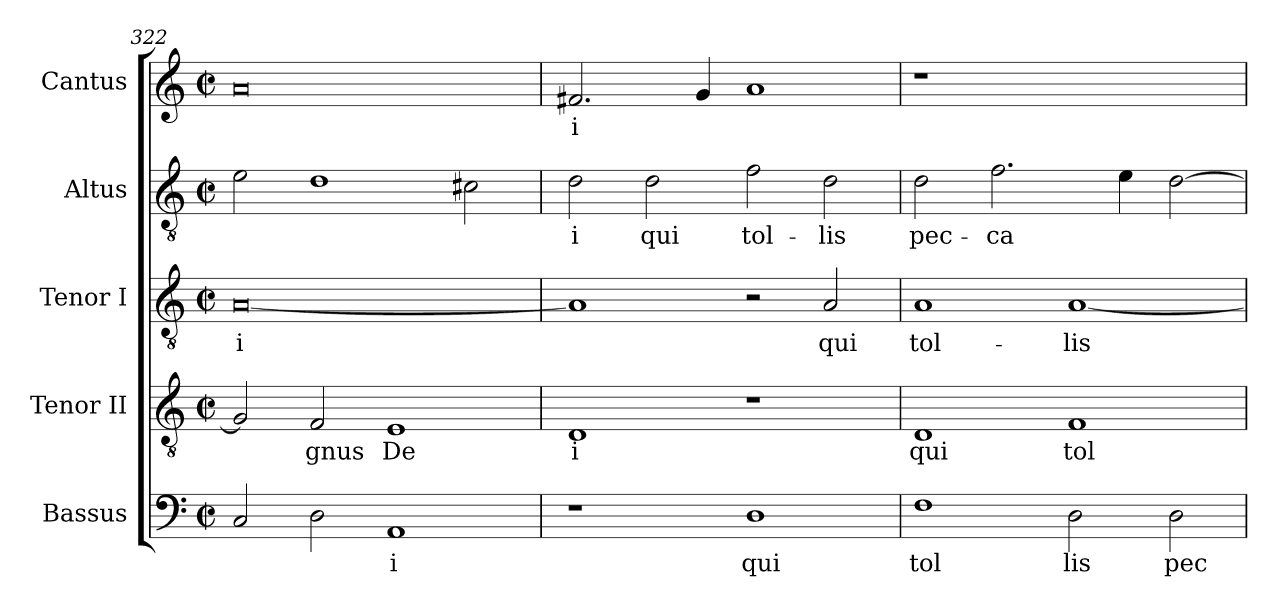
**kern	**text	**kern	**text	**kern	**text	**kern	**text	**kern	**text
*part5	*part5	*part4	*part4	*part3	*part3	*part2	*part2	*part1	*part1
*staff5	*staff5	*staff4	*staff4	*staff3	*staff3	*staff2	*staff2	*staff1	*staff1
*I"Bassus	*	*I"Tenor II	*	*I"Tenor I	*	*I"Altus	*	*I"Cantus	*
*I'B	*	*I'T II	*	*I'T I	*	*I'A	*	*I'C	*
*clefF4	*	*clefGv2	*	*clefGv2	*	*clefGv2	*	*clefG2	*
*k[]	*	*k[]	*	*k[]	*	*k[]	*	*k[]	*
*C:	*	*C:	*	*C:	*	*C:	*	*C:	*
*M2/2	*	*M2/2	*	*M2/2	*	*M2/2	*	*M2/2	*
*met(c|)	*	*met(c|)	*	*met(c|)	*	*met(c|)	*	*met(c|)	*
=322	=322	=322	=322	=322	=322	=322	=322	=322	=322
!	!LO:LY:b:cj	!	!LO:LY:b:cj	!	!LO:LY:b:cj	!	!LO:LY:b:cj	!	!LO:LY:b:cj
2C/	.	2G/]	.	[<0A	-i	2e\	--	0a	.
!	!LO:LY:b:cj	!	!LO:LY:b:cj	!	!	!	!LO:LY:b:cj	!	!
2D\	.	2F/	gnus	.	.	1d	--	.	.
!	!LO:LY:b:cj	!	!LO:LY:b:cj	!	!	!	!	!	!
1AA	i	1E	De	.	.	.	.	.	.
!	!	!	!	!	!	!	!LO:LY:b:cj	!	!
.	.	.	.	.	.	2c#\	--	.	.
=323	=323	=323	=323	=323	=323	=323	=323	=323	=323
!	!	!	!LO:LY:b:cj	!	!LO:LY:b:cj	!	!LO:LY:b:cj	!	!LO:LY:b:cj
1r	.	1D	i	1A]	.	2d\	-i	2.f#X/	i
!	!	!	!	!	!	!	!LO:LY:b:cj	!	!
.	.	.	.	.	.	2d\	qui	.	.
!	!	!	!	!	!	!	!	!	!LO:LY:b:cj
.	.	.	.	.	.	.	.	4g/	.
!	!LO:LY:b:cj	!	!	!	!	!	!LO:LY:b:cj	!	!LO:LY:b:cj
1D	qui	1r	.	2r	.	2f\	tol-	1a	.
!	!	!	!	!	!LO:LY:b:cj	!	!LO:LY:b:cj	!	!
.	.	.	.	2A/	qui	2d\	-lis	.	.
=324	=324	=324	=324	=324	=324	=324	=324	=324	=324
!	!LO:LY:b:cj	!	!LO:LY:b:cj	!	!LO:LY:b:cj	!	!LO:LY:b:cj	!	!
1F	tol	1D	qui	1A	tol-	2d\	pec-	1r	.
!	!	!	!	!	!	!	!LO:LY:b:cj	!	!
.	.	.	.	.	.	2.f\	-ca-	.	.
!	!LO:LY:b:cj	!	!LO:LY:b:cj	!	!LO:LY:b:cj	!	!	!	!
2D\	lis	1F	tol	[<1A	-lis	.	.	1ryy	.
!	!	!	!	!	!	!	!LO:LY:b:cj	!	!
.	.	.	.	.	.	4e\	--	.	.
!	!LO:LY:b:cj	!	!	!	!	!	!LO:LY:b:cj	!	!
2D\	pec	.	.	.	.	[>2d\	--	.	.
=	=	=	=	=	=	=	=	=	=
*-	*-	*-	*-	*-	*-	*-	*-	*-	*-
